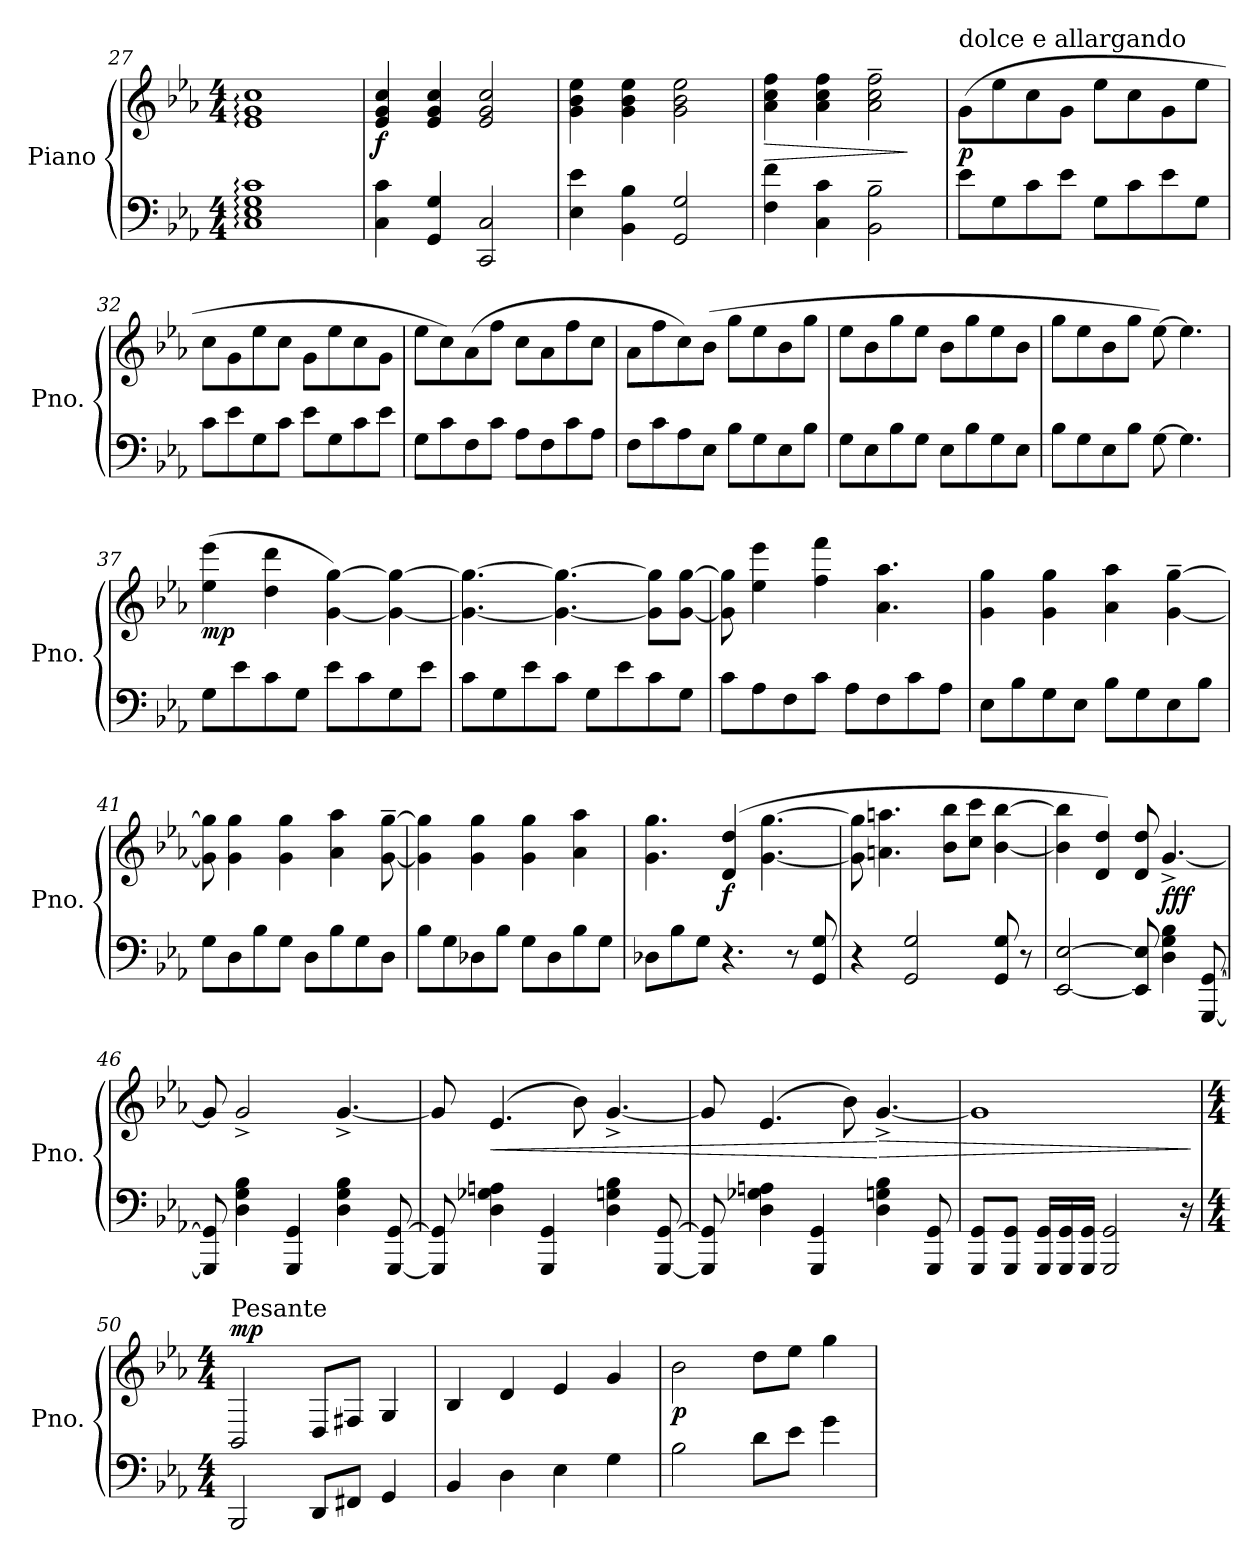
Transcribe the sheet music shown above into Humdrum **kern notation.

**kern	**kern	**dynam
*part1	*part1	*part1
*staff2	*staff1	*staff1/2
*I"Piano	*	*
*I'Pno.	*	*
*clefF4	*clefG2	*
*k[b-e-a-]	*k[b-e-a-]	*
*M4/4	*M4/4	*
=27	=27	=27
1C: 1E-: 1G: 1c:	1e-: 1g: 1cc:	.
=28	=28	=28
!	!	!LO:DY:b
4C\ 4c\	4e-/ 4g/ 4cc/	f
4GG/ 4G/	4e-/ 4g/ 4cc/	.
2CC/ 2C/	2e-/ 2g/ 2cc/	.
=29	=29	=29
4E-\ 4e-\	4g\ 4b-\ 4ee-\	.
4BB-\ 4B-\	4g\ 4b-\ 4ee-\	.
2GG/ 2G/	2g\ 2b-\ 2ee-\	.
=30	=30	=30
!	!	!LO:HP:b
4F\ 4f\	4a-\ 4cc\ 4ff\	>
4C\ 4c\	4a-\ 4cc\ 4ff\	.
2BB-\~ 2B-\~	2a-\~ 2cc\~ 2ff\~	.
.	.	]
=31	=31	=31
!	!LO:TX:a:t=dolce e allargando	!
!	!	!LO:DY:a=2
8e-\L	(8g\L	p
8G\	8ee-\	.
8c\	8cc\	.
8e-\J	8g\J	.
8G\L	8ee-\L	.
8c\	8cc\	.
8e-\	8g\	.
8G\J	8ee-\J	.
!!LO:LB:g=z
=32	=32	=32
8c\L	8cc\L	.
8e-\	8g\	.
8G\	8ee-\	.
8c\J	8cc\J	.
8e-\L	8g\L	.
8G\	8ee-\	.
8c\	8cc\	.
8e-\J	8g\J	.
=33	=33	=33
8G\L	8ee-\L	.
8c\	8cc\)	.
8F\	(8a-\	.
8c\J	8ff\J	.
8A-\L	8cc\L	.
8F\	8a-\	.
8c\	8ff\	.
8A-\J	8cc\J	.
=34	=34	=34
8F\L	8a-\L	.
8c\	8ff\	.
8A-\	8cc\)	.
8E-\J	(8b-\J	.
8B-\L	8gg\L	.
8G\	8ee-\	.
8E-\	8b-\	.
8B-\J	8gg\J	.
=35	=35	=35
8G\L	8ee-\L	.
8E-\	8b-\	.
8B-\	8gg\	.
8G\J	8ee-\J	.
8E-\L	8b-\L	.
8B-\	8gg\	.
8G\	8ee-\	.
8E-\J	8b-\J	.
=36	=36	=36
8B-\L	8gg\L	.
8G\	8ee-\	.
8E-\	8b-\	.
8B-\J	8gg\J	.
[8G\	[8ee-\)	.
4.G\]	4.ee-\]	.
!!LO:LB:g=z
=37	=37	=37
!	!	!LO:DY:b
8G\L	(4ee-\ 4eee-\	mp
8e-\	.	.
8c\	4dd\ 4ddd\	.
8G\J	.	.
8e-\L	[4g\ [4gg\)	.
8c\	.	.
8G\	4g\_ 4gg\_	.
8e-\J	.	.
=38	=38	=38
8c\L	4.g\_ 4.gg\_	.
8G\	.	.
8e-\	.	.
8c\J	4.g\_ 4.gg\_	.
8G\L	.	.
8e-\	.	.
8c\	8g\] 8gg\]L	.
8G\J	[8g\ [8gg\J	.
=39	=39	=39
8c\L	8g\] 8gg\]	.
8A-\	4ee-\ 4eee-\	.
8F\	.	.
8c\J	4ff\ 4fff\	.
8A-\L	.	.
8F\	4.a-\ 4.aa-\	.
8c\	.	.
8A-\J	.	.
=40	=40	=40
8E-\L	4g\ 4gg\	.
8B-\	.	.
8G\	4g\ 4gg\	.
8E-\J	.	.
8B-\L	4a-\ 4aa-\	.
8G\	.	.
8E-\	[4g\~ [4gg\~	.
8B-\J	.	.
=41	=41	=41
8G\L	8g\] 8gg\]	.
8D\	4g\ 4gg\	.
8B-\	.	.
8G\J	4g\ 4gg\	.
8D\L	.	.
8B-\	4a-\ 4aa-\	.
8G\	.	.
8D\J	[8g\~ [8gg\~	.
!!LO:LB:g=z
=42	=42	=42
8B-\L	4g\] 4gg\]	.
8G\	.	.
8D-X\	4g\ 4gg\	.
8B-\J	.	.
8G\L	4g\ 4gg\	.
8D-\	.	.
8B-\	4a-\ 4aa-\	.
8G\J	.	.
=43	=43	=43
8D-X\L	4.g\ 4.gg\	.
8B-\	.	.
8G\J	.	.
!	!	!LO:DY:b
4.r	(4d/ 4dd/	f
.	[4.g\ [4.gg\	.
8r	.	.
8GG/ 8G/	.	.
=44	=44	=44
4r	8g\] 8gg\]	.
.	4.an\ 4.aan\	.
2GG/ 2G/	.	.
.	8b-\ 8bb-\L	.
.	8cc\ 8ccc\J	.
8GG/ 8G/	[4b-\ [4bb-\	.
8r	.	.
=45	=45	=45
[2EE-/ [2E-/	4b-\] 4bb-\]	.
.	4d/ 4dd/)	.
8EE-/] 8E-/]	8d/ 8dd/	.
!	!	!LO:DY:b
4D\ 4G\ 4B-\	[4.g^/	fff
[8GGG/ [8GG/	.	.
=46	=46	=46
8GGG/] 8GG/]	8g/]	.
4D\ 4G\ 4B-\	2g^/	.
4GGG/ 4GG/	.	.
4D\ 4G\ 4B-\	[4.g^/	.
[8GGG/ [8GG/	.	.
!!LO:PB:g=z
=47	=47	=47
8GGG/] 8GG/]	8g/]	.
!	!	!LO:HP:b
4D\ 4G-X\ 4An\	(4.e-/	<
4GGG/ 4GG/	.	.
.	8b-\)	.
4D\ 4Gn\ 4B-\	[4.g^/	.
[8GGG/ [8GG/	.	.
=48	=48	=48
8GGG/] 8GG/]	8g/]	.
4D\ 4G-X\ 4An\	(4.e-/	.
4GGG/ 4GG/	.	.
.	8b-\)	.
!	!	!LO:HP:n=1:b
4D\ 4Gn\ 4B-\	[4.g^/	[ >
8GGG/ 8GG/	.	.
=49	=49	=49
8GGG/ 8GG/L	1g]	.
8GGG/ 8GG/J	.	.
16GGG/ 16GG/LL	.	.
16GGG/ 16GG/	.	.
16GGG/ 16GG/JJ	.	.
2GGG/ 2GG/	.	.
16r	.	.
.	.	]
=50	=50	=50
*M4/4	*M4/4	*
!	!LO:TX:a:t=Pesante	!
!	!	!LO:DY:a
2BBB-/	2BB-/	mp
8DD/L	8D/L	.
8FF#X/J	8F#X/J	.
4GG/	4G/	.
=51	=51	=51
4BB-/	4B-/	.
4D\	4d/	.
4E-\	4e-/	.
4G\	4g/	.
!!LO:LB:g=z
=52	=52	=52
!	!	!LO:DY:b
2B-\	2b-\	p
8d\L	8dd\L	.
8e-\J	8ee-\J	.
4g\	4gg\	.
=	=	=
*-	*-	*-
